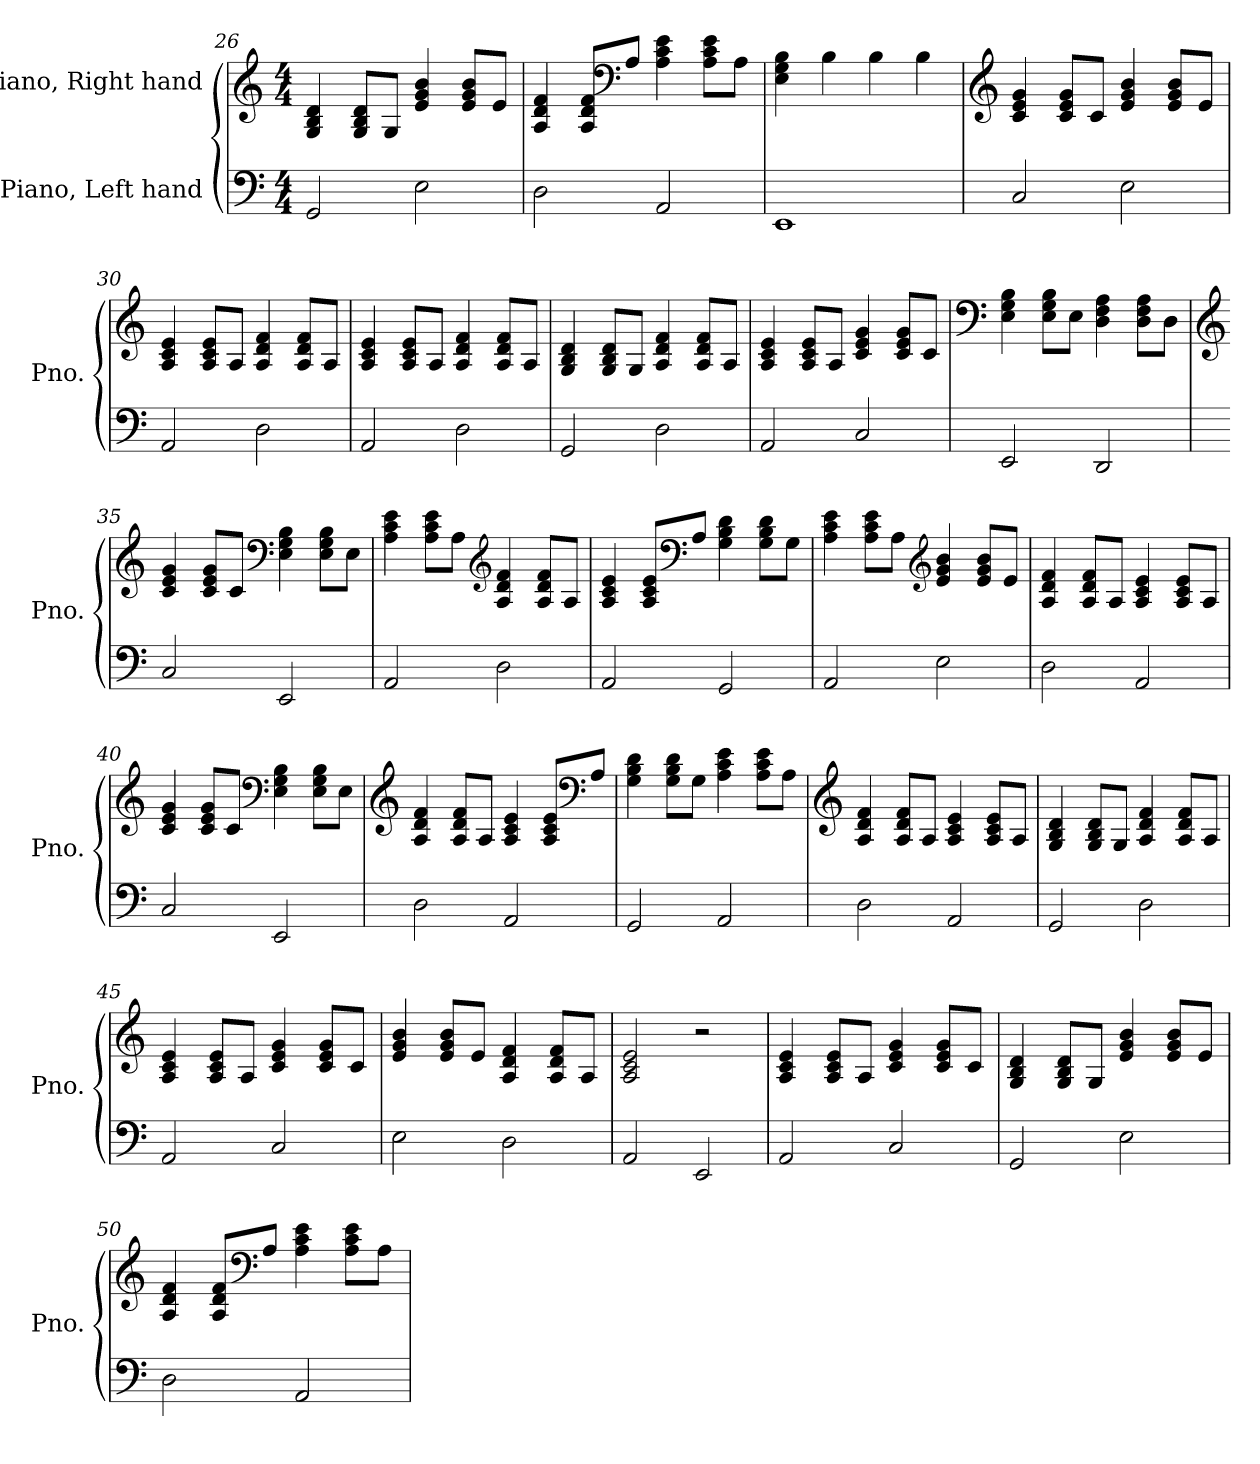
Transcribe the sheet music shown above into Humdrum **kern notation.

**kern	**kern
*part2	*part1
*staff2	*staff1
*I"Piano, Left hand	*I"Piano, Right hand
*I'Pno.	*I'Pno.
!!LO:PB:g=z
*clefF4	*clefG2
*k[]	*k[]
*M4/4	*M4/4
=26	=26
2GG/	4G/ 4B/ 4d/
.	8G/ 8B/ 8d/L
.	8G/J
2E\	4e/ 4g/ 4b/
.	8e/ 8g/ 8b/L
.	8e/J
=27	=27
2D\	4A/ 4d/ 4f/
.	8A/ 8d/ 8f/L
*	*clefF4
.	8A/J
2AA/	4A\ 4c\ 4e\
.	8A\ 8c\ 8e\L
.	8A\J
=28	=28
1EE	4E\ 4G\ 4B\
.	4B\
.	4B\
.	4B\
=29	=29
*	*clefG2
2C/	4c/ 4e/ 4g/
.	8c/ 8e/ 8g/L
.	8c/J
2E\	4e/ 4g/ 4b/
.	8e/ 8g/ 8b/L
.	8e/J
=30	=30
2AA/	4A/ 4c/ 4e/
.	8A/ 8c/ 8e/L
.	8A/J
2D\	4A/ 4d/ 4f/
.	8A/ 8d/ 8f/L
.	8A/J
!!LO:LB:g=z
=31	=31
2AA/	4A/ 4c/ 4e/
.	8A/ 8c/ 8e/L
.	8A/J
2D\	4A/ 4d/ 4f/
.	8A/ 8d/ 8f/L
.	8A/J
=32	=32
2GG/	4G/ 4B/ 4d/
.	8G/ 8B/ 8d/L
.	8G/J
2D\	4A/ 4d/ 4f/
.	8A/ 8d/ 8f/L
.	8A/J
=33	=33
2AA/	4A/ 4c/ 4e/
.	8A/ 8c/ 8e/L
.	8A/J
2C/	4c/ 4e/ 4g/
.	8c/ 8e/ 8g/L
.	8c/J
=34	=34
*	*clefF4
2EE/	4E\ 4G\ 4B\
.	8E\ 8G\ 8B\L
.	8E\J
2DD/	4D\ 4F\ 4A\
.	8D\ 8F\ 8A\L
.	8D\J
!!LO:LB:g=z
=35	=35
*	*clefG2
2C/	4c/ 4e/ 4g/
.	8c/ 8e/ 8g/L
.	8c/J
*	*clefF4
2EE/	4E\ 4G\ 4B\
.	8E\ 8G\ 8B\L
.	8E\J
=36	=36
2AA/	4A\ 4c\ 4e\
.	8A\ 8c\ 8e\L
.	8A\J
*	*clefG2
2D\	4A/ 4d/ 4f/
.	8A/ 8d/ 8f/L
.	8A/J
=37	=37
2AA/	4A/ 4c/ 4e/
.	8A/ 8c/ 8e/L
*	*clefF4
.	8A/J
2GG/	4G\ 4B\ 4d\
.	8G\ 8B\ 8d\L
.	8G\J
=38	=38
2AA/	4A\ 4c\ 4e\
.	8A\ 8c\ 8e\L
.	8A\J
*	*clefG2
2E\	4e/ 4g/ 4b/
.	8e/ 8g/ 8b/L
.	8e/J
!!LO:LB:g=z
=39	=39
2D\	4A/ 4d/ 4f/
.	8A/ 8d/ 8f/L
.	8A/J
2AA/	4A/ 4c/ 4e/
.	8A/ 8c/ 8e/L
.	8A/J
=40	=40
2C/	4c/ 4e/ 4g/
.	8c/ 8e/ 8g/L
.	8c/J
*	*clefF4
2EE/	4E\ 4G\ 4B\
.	8E\ 8G\ 8B\L
.	8E\J
=41	=41
*	*clefG2
2D\	4A/ 4d/ 4f/
.	8A/ 8d/ 8f/L
.	8A/J
2AA/	4A/ 4c/ 4e/
.	8A/ 8c/ 8e/L
*	*clefF4
.	8A/J
=42	=42
2GG/	4G\ 4B\ 4d\
.	8G\ 8B\ 8d\L
.	8G\J
2AA/	4A\ 4c\ 4e\
.	8A\ 8c\ 8e\L
.	8A\J
!!LO:LB:g=z
=43	=43
*	*clefG2
2D\	4A/ 4d/ 4f/
.	8A/ 8d/ 8f/L
.	8A/J
2AA/	4A/ 4c/ 4e/
.	8A/ 8c/ 8e/L
.	8A/J
=44	=44
2GG/	4G/ 4B/ 4d/
.	8G/ 8B/ 8d/L
.	8G/J
2D\	4A/ 4d/ 4f/
.	8A/ 8d/ 8f/L
.	8A/J
=45	=45
2AA/	4A/ 4c/ 4e/
.	8A/ 8c/ 8e/L
.	8A/J
2C/	4c/ 4e/ 4g/
.	8c/ 8e/ 8g/L
.	8c/J
=46	=46
2E\	4e/ 4g/ 4b/
.	8e/ 8g/ 8b/L
.	8e/J
2D\	4A/ 4d/ 4f/
.	8A/ 8d/ 8f/L
.	8A/J
=47	=47
2AA/	2A/ 2c/ 2e/
2EE/	2r
!!LO:LB:g=z
=48	=48
2AA/	4A/ 4c/ 4e/
.	8A/ 8c/ 8e/L
.	8A/J
2C/	4c/ 4e/ 4g/
.	8c/ 8e/ 8g/L
.	8c/J
=49	=49
2GG/	4G/ 4B/ 4d/
.	8G/ 8B/ 8d/L
.	8G/J
2E\	4e/ 4g/ 4b/
.	8e/ 8g/ 8b/L
.	8e/J
=50	=50
2D\	4A/ 4d/ 4f/
.	8A/ 8d/ 8f/L
*	*clefF4
.	8A/J
2AA/	4A\ 4c\ 4e\
.	8A\ 8c\ 8e\L
.	8A\J
=	=
*-	*-
